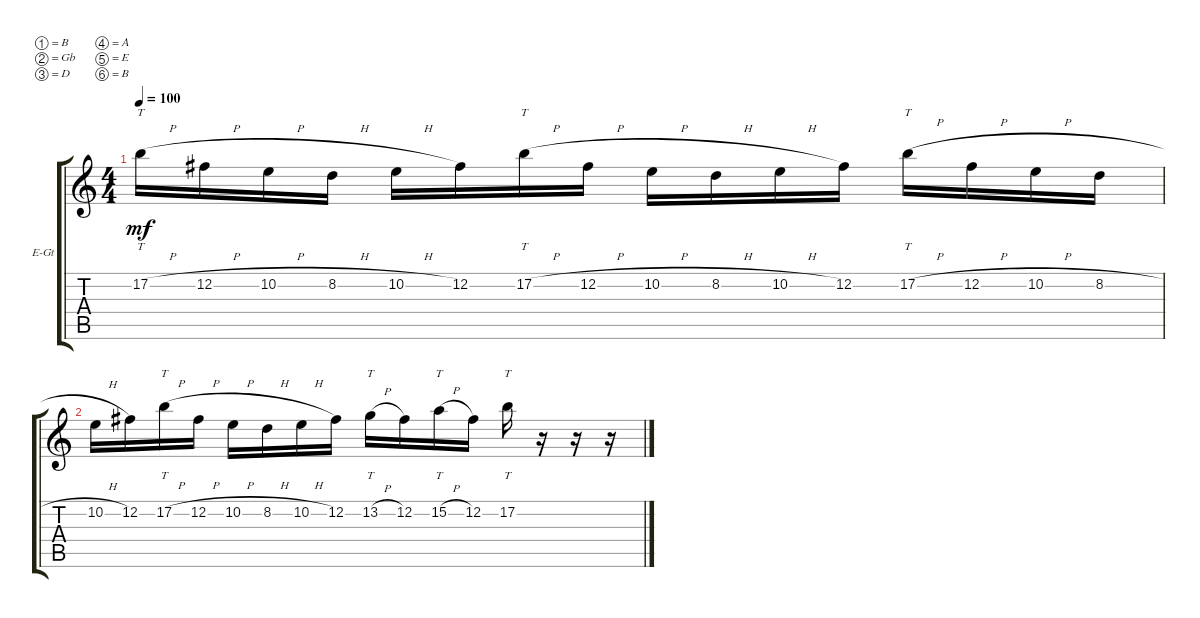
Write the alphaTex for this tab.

\bracketExtendMode groupsimilarinstruments
\firstSystemTrackNameOrientation horizontal
\otherSystemsTrackNameOrientation horizontal
\track ("Lead Guitar 2" "E-Gt") {instrument overdrivenguitar}
\staff {score tabs}
\tuning (B3 Gb3 D3 A2 E2 B1)
\ts (4 4)
\tempo 100
\clef g2
\ks c
17.2{h}.16{tt dy mf} 12.2{h}.16 10.2{h}.16 8.2{h}.16 10.2{h}.16 12.2.16 17.2{h}.16{tt} 12.2{h}.16 10.2{h}.16 8.2{h}.16 10.2{h}.16 12.2.16 17.2{h}.16{tt} 12.2{h}.16 10.2{h}.16 8.2{h}.16 |
10.2{h}.16 12.2.16 17.2{h}.16{tt} 12.2{h}.16 10.2{h}.16 8.2{h}.16 10.2{h}.16 12.2.16 13.2{h}.16{tt} 12.2.16 15.2{h}.16{tt} 12.2.16 17.2.16{tt} r.16 r.16 r.16
